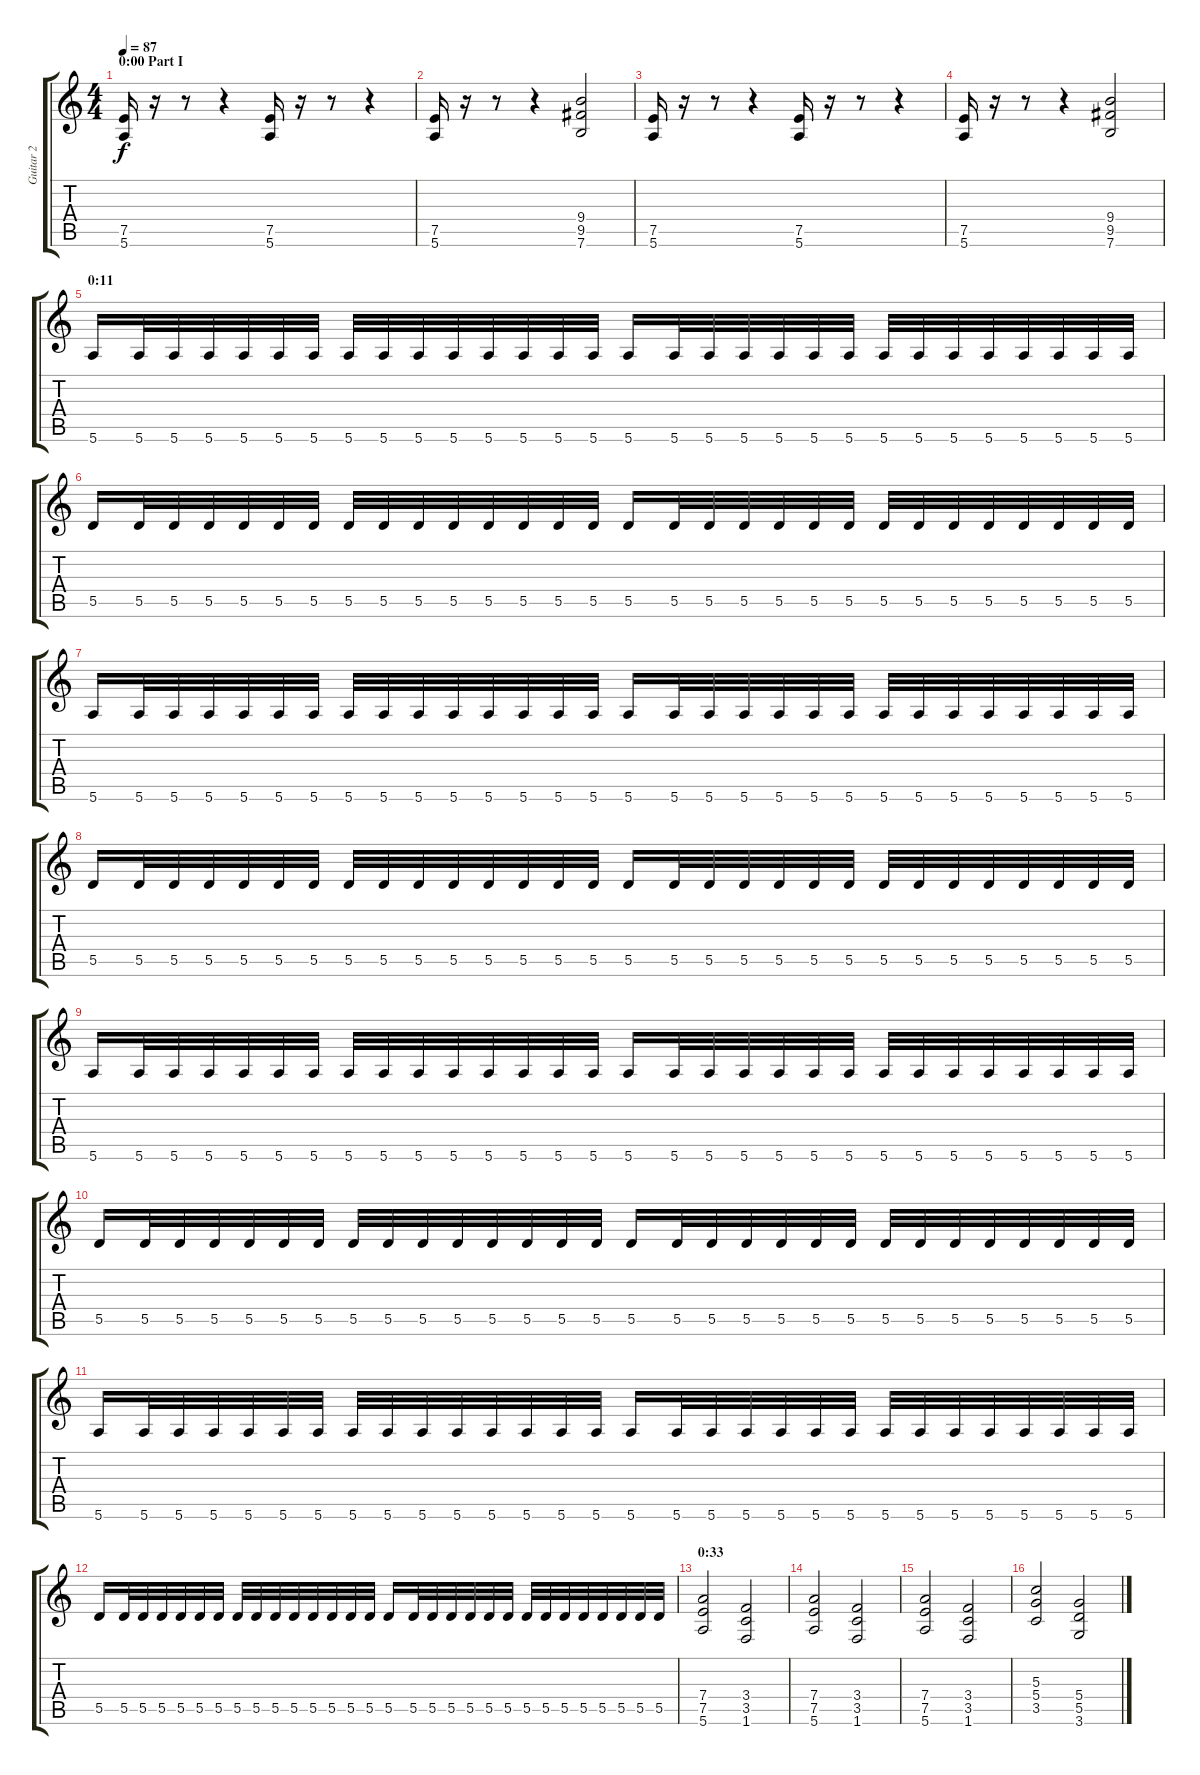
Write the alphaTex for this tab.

\track ("Guitar 2" "Guitar 2") {instrument distortionguitar}
\staff {score tabs}
\tuning (E4 B3 G3 D3 A2 E2) {hide}
\ts (4 4)
\section ("" "0:00 Part I")
\tempo 87
\clef g2
\ks c
(7.5 5.6).16{dy f instrument distortionguitar} r.16 r.8 r.4 (7.5 5.6).16 r.16 r.8 r.4 |
(7.5 5.6).16 r.16 r.8 r.4 (9.4 9.5 7.6).2 |
(7.5 5.6).16 r.16 r.8 r.4 (7.5 5.6).16 r.16 r.8 r.4 |
(7.5 5.6).16 r.16 r.8 r.4 (9.4 9.5 7.6).2 |
\section ("" "0:11")
5.6.16 5.6.32 5.6.32 5.6.32 5.6.32 5.6.32 5.6.32 5.6.32 5.6.32 5.6.32 5.6.32 5.6.32 5.6.32 5.6.32 5.6.32 5.6.16 5.6.32 5.6.32 5.6.32 5.6.32 5.6.32 5.6.32 5.6.32 5.6.32 5.6.32 5.6.32 5.6.32 5.6.32 5.6.32 5.6.32 |
5.5.16 5.5.32 5.5.32 5.5.32 5.5.32 5.5.32 5.5.32 5.5.32 5.5.32 5.5.32 5.5.32 5.5.32 5.5.32 5.5.32 5.5.32 5.5.16 5.5.32 5.5.32 5.5.32 5.5.32 5.5.32 5.5.32 5.5.32 5.5.32 5.5.32 5.5.32 5.5.32 5.5.32 5.5.32 5.5.32 |
5.6.16 5.6.32 5.6.32 5.6.32 5.6.32 5.6.32 5.6.32 5.6.32 5.6.32 5.6.32 5.6.32 5.6.32 5.6.32 5.6.32 5.6.32 5.6.16 5.6.32 5.6.32 5.6.32 5.6.32 5.6.32 5.6.32 5.6.32 5.6.32 5.6.32 5.6.32 5.6.32 5.6.32 5.6.32 5.6.32 |
5.5.16 5.5.32 5.5.32 5.5.32 5.5.32 5.5.32 5.5.32 5.5.32 5.5.32 5.5.32 5.5.32 5.5.32 5.5.32 5.5.32 5.5.32 5.5.16 5.5.32 5.5.32 5.5.32 5.5.32 5.5.32 5.5.32 5.5.32 5.5.32 5.5.32 5.5.32 5.5.32 5.5.32 5.5.32 5.5.32 |
5.6.16 5.6.32 5.6.32 5.6.32 5.6.32 5.6.32 5.6.32 5.6.32 5.6.32 5.6.32 5.6.32 5.6.32 5.6.32 5.6.32 5.6.32 5.6.16 5.6.32 5.6.32 5.6.32 5.6.32 5.6.32 5.6.32 5.6.32 5.6.32 5.6.32 5.6.32 5.6.32 5.6.32 5.6.32 5.6.32 |
5.5.16 5.5.32 5.5.32 5.5.32 5.5.32 5.5.32 5.5.32 5.5.32 5.5.32 5.5.32 5.5.32 5.5.32 5.5.32 5.5.32 5.5.32 5.5.16 5.5.32 5.5.32 5.5.32 5.5.32 5.5.32 5.5.32 5.5.32 5.5.32 5.5.32 5.5.32 5.5.32 5.5.32 5.5.32 5.5.32 |
5.6.16 5.6.32 5.6.32 5.6.32 5.6.32 5.6.32 5.6.32 5.6.32 5.6.32 5.6.32 5.6.32 5.6.32 5.6.32 5.6.32 5.6.32 5.6.16 5.6.32 5.6.32 5.6.32 5.6.32 5.6.32 5.6.32 5.6.32 5.6.32 5.6.32 5.6.32 5.6.32 5.6.32 5.6.32 5.6.32 |
5.5.16 5.5.32 5.5.32 5.5.32 5.5.32 5.5.32 5.5.32 5.5.32 5.5.32 5.5.32 5.5.32 5.5.32 5.5.32 5.5.32 5.5.32 5.5.16 5.5.32 5.5.32 5.5.32 5.5.32 5.5.32 5.5.32 5.5.32 5.5.32 5.5.32 5.5.32 5.5.32 5.5.32 5.5.32 5.5.32 |
\section ("" "0:33")
(7.4 7.5 5.6).2 (3.4 3.5 1.6).2 |
(7.4 7.5 5.6).2 (3.4 3.5 1.6).2 |
(7.4 7.5 5.6).2 (3.4 3.5 1.6).2 |
(5.3 5.4 3.5).2 (5.4 5.5 3.6).2
